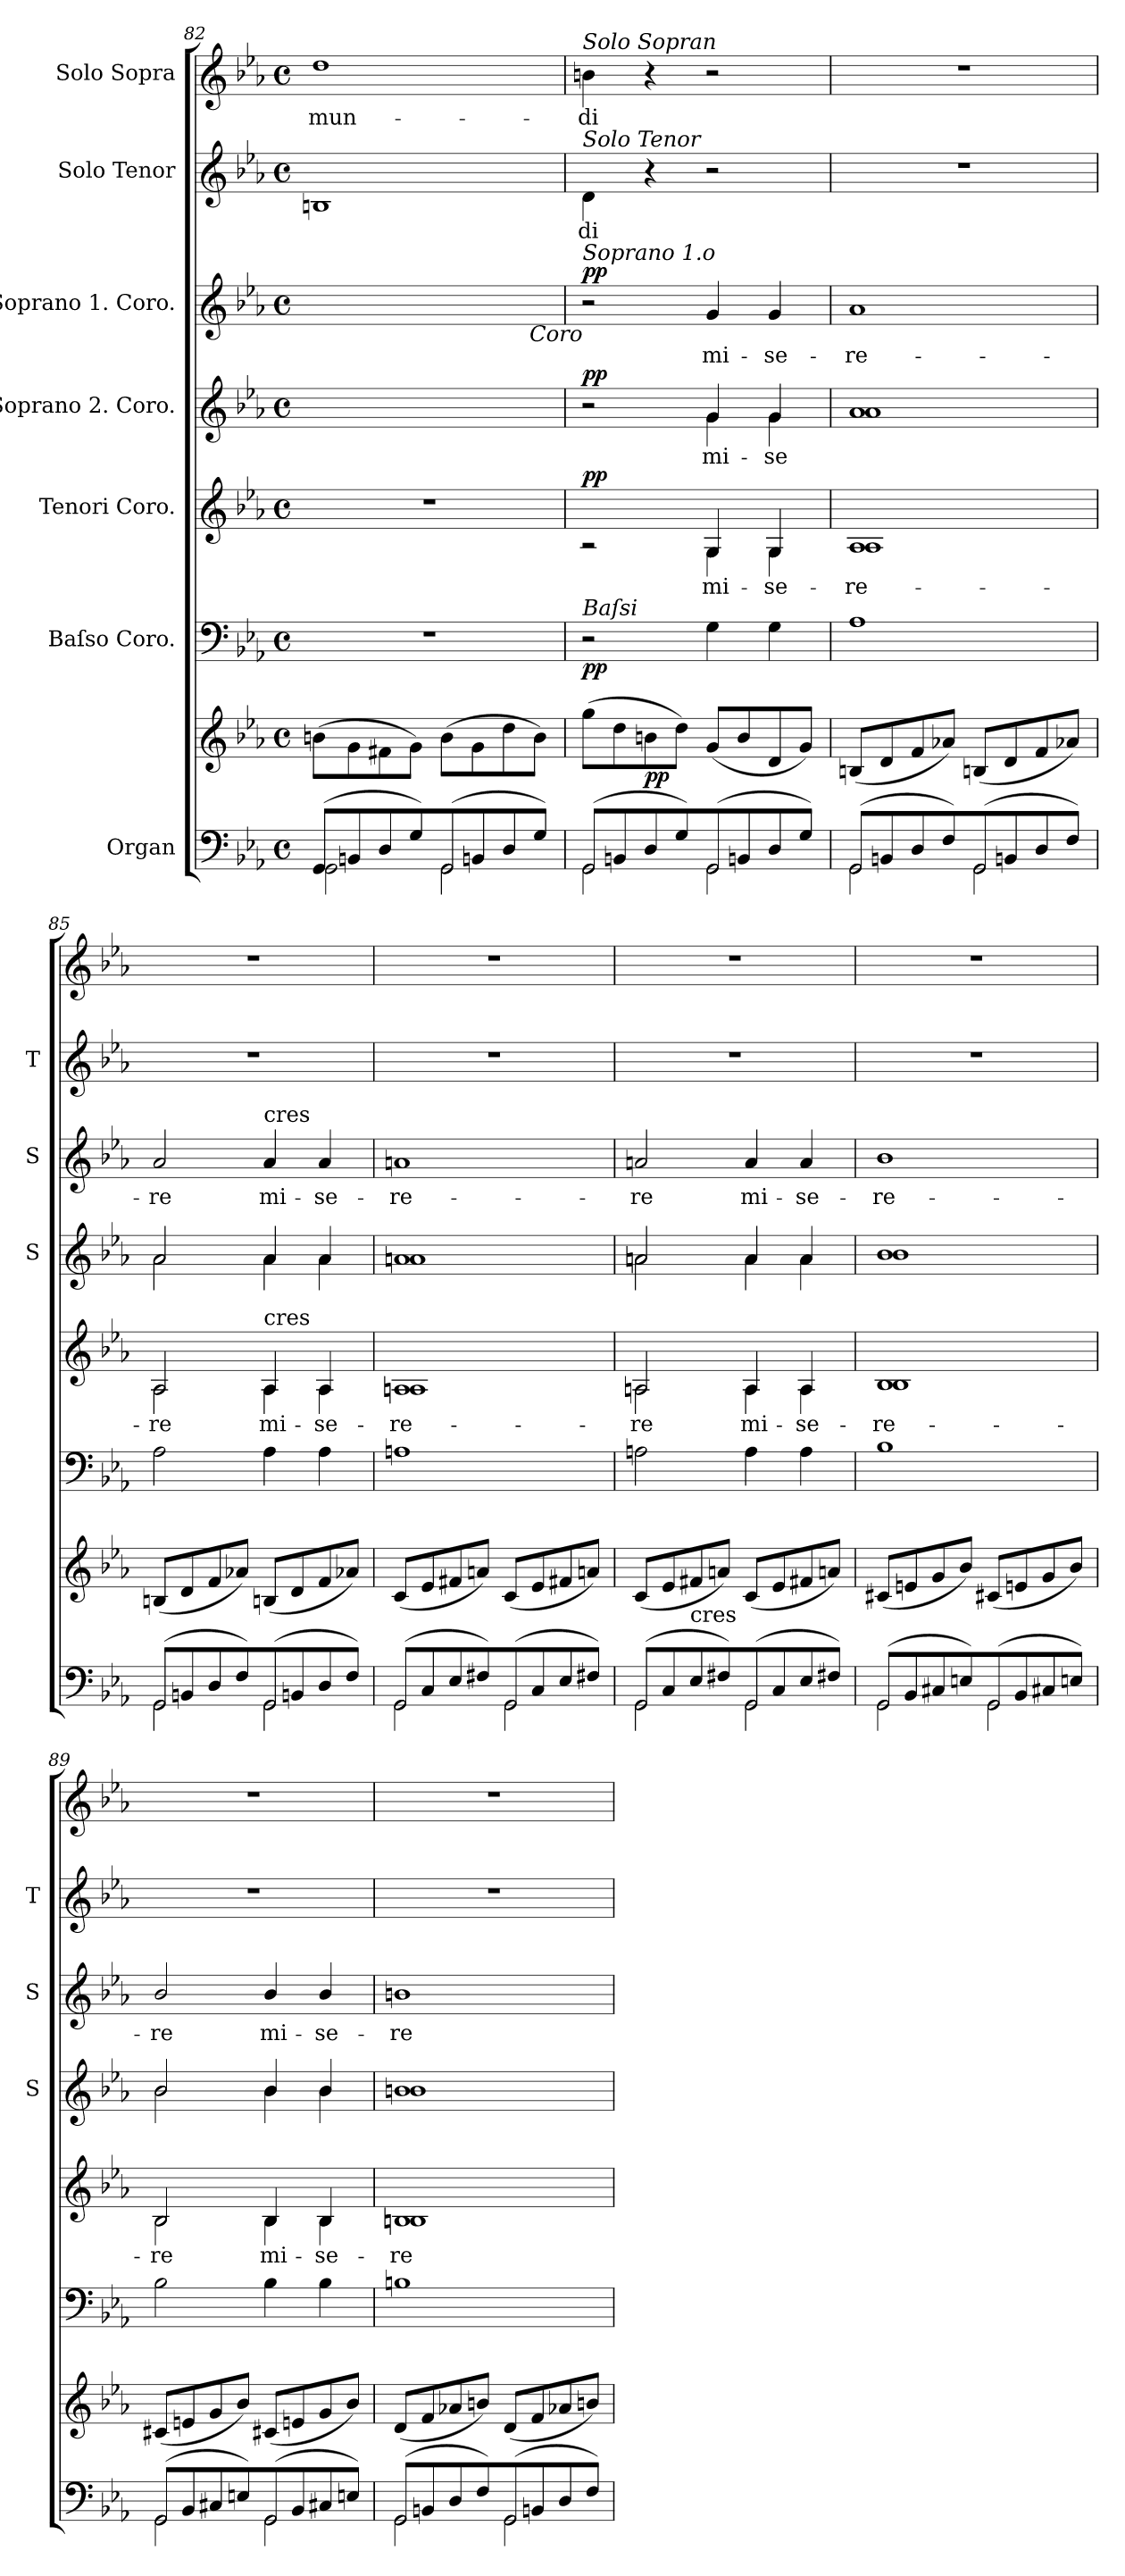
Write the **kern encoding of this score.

**kern	**kern	**dynam	**kern	**dynam	**kern	**text	**dynam	**kern	**text	**dynam	**kern	**text	**dynam	**kern	**text	**kern	**text
*part7	*part7	*part7	*part6	*part6	*part5	*part5	*part5	*part4	*part4	*part4	*part3	*part3	*part3	*part2	*part2	*part1	*part1
*staff8	*staff7	*staff7/8	*staff6	*staff6	*staff5	*staff5	*staff5	*staff4	*staff4	*staff4	*staff3	*staff3	*staff3	*staff2	*staff2	*staff1	*staff1
*I"Organ	*	*	*I"Baſso Coro.	*	*I"Tenori Coro.	*	*	*I"Soprano 2. Coro.	*	*	*I"Soprano 1. Coro.	*	*	*I"Solo Tenor	*	*I"Solo Sopra	*
*	*	*	*	*	*	*	*	*I'S	*	*	*I'S	*	*	*I'T	*	*	*
*clefF4	*clefG2	*	*clefF4	*	*clefG2	*	*	*clefG2	*	*	*clefG2	*	*	*clefG2	*	*clefG2	*
*k[b-e-a-]	*k[b-e-a-]	*	*k[b-e-a-]	*	*k[b-e-a-]	*	*	*k[b-e-a-]	*	*	*k[b-e-a-]	*	*	*k[b-e-a-]	*	*k[b-e-a-]	*
*M4/4	*M4/4	*	*M4/4	*	*M4/4	*	*	*M4/4	*	*	*M4/4	*	*	*M4/4	*	*M4/4	*
*met(c)	*met(c)	*	*met(c)	*	*met(c)	*	*	*met(c)	*	*	*met(c)	*	*	*met(c)	*	*met(c)	*
=82	=82	=82	=82	=82	=82	=82	=82	=82	=82	=82	=82	=82	=82	=82	=82	=82	=82
!LO:N:vis=2	!	!	!	!	!	!	!	!	!	!	!	!	!	!	!	!	!
*^	*	*	*	*	*	*	*	*	*	*	*	*	*	*	*	*	*
(<8GG/	2GG\	(>8bn\L	.	1r	.	1r	.	.	1ryy	.	.	1ryy	.	.	1Bn	.	1dd	mun-
8BBn/	.	8g\	.	.	.	.	.	.	.	.	.	.	.	.	.	.	.	.
8D/	.	8f#X\	.	.	.	.	.	.	.	.	.	.	.	.	.	.	.	.
8G/J)	.	8g\J)	.	.	.	.	.	.	.	.	.	.	.	.	.	.	.	.
!LO:N:vis=2	!	!	!	!	!	!	!	!	!	!	!	!	!	!	!	!	!	!
(<8GG/	2GG\	(>8b\L	.	.	.	.	.	.	.	.	.	.	.	.	.	.	.	.
8BBn/	.	8g\	.	.	.	.	.	.	.	.	.	.	.	.	.	.	.	.
8D/	.	8dd\	.	.	.	.	.	.	.	.	.	.	.	.	.	.	.	.
8G/J)	.	8b\J)	.	.	.	.	.	.	.	.	.	.	.	.	.	.	.	.
=83	=83	=83	=83	=83	=83	=83	=83	=83	=83	=83	=83	=83	=83	=83	=83	=83	=83	=83
!	!	!	!	!	!	!	!	!	!	!	!	!	!	!	!	!	!LO:TX:a:i:t=Solo Sopran	!
!	!	!	!	!	!	!	!	!	!	!	!	!	!	!	!LO:TX:a:i:t=Solo Tenor	!	!	!
!	!	!	!	!	!	!	!	!	!	!	!	!LO:TX:a:i:t=Soprano 1.o	!	!	!	!	!	!
!	!	!	!	!	!	!	!	!	!	!	!	!LO:TX:b:i:rj:t=Coro	!	!	!	!	!	!
!	!	!	!	!	!	!	!	!	!LO:TX:a:i:t=Soprano 2.o	!	!	!	!	!	!	!	!	!
!	!	!	!	!	!	!LO:TX:b:i:rj:t=Coro	!	!	!	!	!	!	!	!	!	!	!	!
!	!	!	!	!	!	!LO:TX:a:i:t=Tenori	!	!	!	!	!	!	!	!	!	!	!	!
!	!	!	!	!LO:TX:a:i:t=Baſsi	!	!	!	!	!	!	!	!	!	!	!	!	!	!
!LO:N:vis=2	!	!	!	!	!LO:DY:b	!	!	!LO:DY:b	!	!	!LO:DY:b	!	!	!LO:DY:b	!	!	!	!
*	*	*	*	*	*	*^	*	*	*^	*	*	*	*	*	*	*	*	*
(<8GG/	2GG\	(>8gg\L	.	2r	pp	2rA	2ryy	.	pp	2r	2ryy	.	pp	2r	.	pp	4d\	di	4bn\	-di
8BBn/	.	8dd\	.	.	.	.	.	.	.	.	.	.	.	.	.	.	.	.	.	.
!	!	!	!LO:DY:b	!	!	!	!	!	!	!	!	!	!	!	!	!	!	!	!	!
8D/	.	8bn\	pp	.	.	.	.	.	.	.	.	.	.	.	.	.	4r	.	4r	.
8G/J)	.	8dd\J)	.	.	.	.	.	.	.	.	.	.	.	.	.	.	.	.	.	.
!LO:N:vis=2	!	!	!	!	!	!	!	!	!	!	!	!	!	!	!	!	!	!	!	!
(<8GG/	2GG\	(<8g/L	.	4G\	.	4G/	4G\	mi-	.	4g/	4g\	mi-	.	4g/	mi-	.	2r	.	2r	.
8BBn/	.	8b/	.	.	.	.	.	.	.	.	.	.	.	.	.	.	.	.	.	.
8D/	.	8d/	.	4G\	.	4G/	4G\	-se-	.	4g/	4g\	-se	.	4g/	-se-	.	.	.	.	.
8G/J)	.	8g/J)	.	.	.	.	.	.	.	.	.	.	.	.	.	.	.	.	.	.
=84	=84	=84	=84	=84	=84	=84	=84	=84	=84	=84	=84	=84	=84	=84	=84	=84	=84	=84	=84	=84
!LO:N:vis=2	!	!	!	!	!	!	!	!	!	!	!	!	!	!	!	!	!	!	!	!
(<8GG/	2GG\	(<8Bn/L	.	1A-	.	1A-	1A-	-re-	.	1a-	1a-	.	.	1a-	-re-	.	1r	.	1r	.
8BBn/	.	8d/	.	.	.	.	.	.	.	.	.	.	.	.	.	.	.	.	.	.
8D/	.	8f/	.	.	.	.	.	.	.	.	.	.	.	.	.	.	.	.	.	.
8F/J)	.	8a-X/J)	.	.	.	.	.	.	.	.	.	.	.	.	.	.	.	.	.	.
!LO:N:vis=2	!	!	!	!	!	!	!	!	!	!	!	!	!	!	!	!	!	!	!	!
(<8GG/	2GG\	(<8Bn/L	.	.	.	.	.	.	.	.	.	.	.	.	.	.	.	.	.	.
8BBn/	.	8d/	.	.	.	.	.	.	.	.	.	.	.	.	.	.	.	.	.	.
8D/	.	8f/	.	.	.	.	.	.	.	.	.	.	.	.	.	.	.	.	.	.
8F/J)	.	8a-X/J)	.	.	.	.	.	.	.	.	.	.	.	.	.	.	.	.	.	.
=85	=85	=85	=85	=85	=85	=85	=85	=85	=85	=85	=85	=85	=85	=85	=85	=85	=85	=85	=85	=85
!LO:N:vis=2	!	!	!	!	!	!	!	!	!	!	!	!	!	!	!	!	!	!	!	!
(<8GG/	2GG\	(<8Bn/L	.	2A-\	.	2A-/	2A-\	-re	.	2a-/	2a-\	.	.	2a-/	-re	.	1r	.	1r	.
8BBn/	.	8d/	.	.	.	.	.	.	.	.	.	.	.	.	.	.	.	.	.	.
8D/	.	8f/	.	.	.	.	.	.	.	.	.	.	.	.	.	.	.	.	.	.
8F/J)	.	8a-X/J)	.	.	.	.	.	.	.	.	.	.	.	.	.	.	.	.	.	.
!	!	!	!	!	!	!	!	!	!	!	!	!	!	!LO:TX:a:t=cres	!	!	!	!	!	!
!	!	!	!	!	!	!LO:TX:a:t=cres	!	!	!	!	!	!	!	!	!	!	!	!	!	!
!LO:N:vis=2	!	!	!	!	!	!	!	!	!	!	!	!	!	!	!	!	!	!	!	!
(<8GG/	2GG\	(<8Bn/L	.	4A-\	.	4A-/	4A-\	mi-	.	4a-/	4a-\	.	.	4a-/	mi-	.	.	.	.	.
8BBn/	.	8d/	.	.	.	.	.	.	.	.	.	.	.	.	.	.	.	.	.	.
8D/	.	8f/	.	4A-\	.	4A-/	4A-\	-se-	.	4a-/	4a-\	.	.	4a-/	-se-	.	.	.	.	.
8F/J)	.	8a-X/J)	.	.	.	.	.	.	.	.	.	.	.	.	.	.	.	.	.	.
=86	=86	=86	=86	=86	=86	=86	=86	=86	=86	=86	=86	=86	=86	=86	=86	=86	=86	=86	=86	=86
!LO:N:vis=2	!	!	!	!	!	!	!	!	!	!	!	!	!	!	!	!	!	!	!	!
(<8GG/	2GG\	(<8c/L	.	1An	.	1An	1An	-re-	.	1an	1an	.	.	1an	-re-	.	1r	.	1r	.
8C/	.	8e-/	.	.	.	.	.	.	.	.	.	.	.	.	.	.	.	.	.	.
8E-/	.	8f#X/	.	.	.	.	.	.	.	.	.	.	.	.	.	.	.	.	.	.
8F#X/J)	.	8an/J)	.	.	.	.	.	.	.	.	.	.	.	.	.	.	.	.	.	.
!LO:N:vis=2	!	!	!	!	!	!	!	!	!	!	!	!	!	!	!	!	!	!	!	!
(<8GG/	2GG\	(<8c/L	.	.	.	.	.	.	.	.	.	.	.	.	.	.	.	.	.	.
8C/	.	8e-/	.	.	.	.	.	.	.	.	.	.	.	.	.	.	.	.	.	.
8E-/	.	8f#X/	.	.	.	.	.	.	.	.	.	.	.	.	.	.	.	.	.	.
8F#X/J)	.	8an/J)	.	.	.	.	.	.	.	.	.	.	.	.	.	.	.	.	.	.
=87	=87	=87	=87	=87	=87	=87	=87	=87	=87	=87	=87	=87	=87	=87	=87	=87	=87	=87	=87	=87
!LO:N:vis=2	!	!	!	!	!	!	!	!	!	!	!	!	!	!	!	!	!	!	!	!
(<8GG/	2GG\	(<8c/L	.	2An\	.	2An/	2An\	-re	.	2an/	2an\	.	.	2an/	-re	.	1r	.	1r	.
8C/	.	8e-/	.	.	.	.	.	.	.	.	.	.	.	.	.	.	.	.	.	.
!	!	!LO:TX:b:t=cres	!	!	!	!	!	!	!	!	!	!	!	!	!	!	!	!	!	!
8E-/	.	8f#X/	.	.	.	.	.	.	.	.	.	.	.	.	.	.	.	.	.	.
8F#X/J)	.	8an/J)	.	.	.	.	.	.	.	.	.	.	.	.	.	.	.	.	.	.
!LO:N:vis=2	!	!	!	!	!	!	!	!	!	!	!	!	!	!	!	!	!	!	!	!
(<8GG/	2GG\	(<8c/L	.	4A\	.	4A/	4A\	mi-	.	4a/	4a\	.	.	4a/	mi-	.	.	.	.	.
8C/	.	8e-/	.	.	.	.	.	.	.	.	.	.	.	.	.	.	.	.	.	.
8E-/	.	8f#X/	.	4A\	.	4A/	4A\	-se-	.	4a/	4a\	.	.	4a/	-se-	.	.	.	.	.
8F#X/J)	.	8an/J)	.	.	.	.	.	.	.	.	.	.	.	.	.	.	.	.	.	.
=88	=88	=88	=88	=88	=88	=88	=88	=88	=88	=88	=88	=88	=88	=88	=88	=88	=88	=88	=88	=88
!LO:N:vis=2	!	!	!	!	!	!	!	!	!	!	!	!	!	!	!	!	!	!	!	!
(<8GG/	2GG\	(<8c#X/L	.	1B-	.	1B-	1B-	-re-	.	1b-	1b-	.	.	1b-	-re-	.	1r	.	1r	.
8BB-/	.	8en/	.	.	.	.	.	.	.	.	.	.	.	.	.	.	.	.	.	.
8C#X/	.	8g/	.	.	.	.	.	.	.	.	.	.	.	.	.	.	.	.	.	.
8En/J)	.	8b-/J)	.	.	.	.	.	.	.	.	.	.	.	.	.	.	.	.	.	.
!LO:N:vis=2	!	!	!	!	!	!	!	!	!	!	!	!	!	!	!	!	!	!	!	!
(<8GG/	2GG\	(<8c#X/L	.	.	.	.	.	.	.	.	.	.	.	.	.	.	.	.	.	.
8BB-/	.	8en/	.	.	.	.	.	.	.	.	.	.	.	.	.	.	.	.	.	.
8C#X/	.	8g/	.	.	.	.	.	.	.	.	.	.	.	.	.	.	.	.	.	.
8En/J)	.	8b-/J)	.	.	.	.	.	.	.	.	.	.	.	.	.	.	.	.	.	.
=89	=89	=89	=89	=89	=89	=89	=89	=89	=89	=89	=89	=89	=89	=89	=89	=89	=89	=89	=89	=89
!LO:N:vis=2	!	!	!	!	!	!	!	!	!	!	!	!	!	!	!	!	!	!	!	!
(<8GG/	2GG\	(<8c#X/L	.	2B-\	.	2B-/	2B-\	-re	.	2b-/	2b-\	.	.	2b-/	-re	.	1r	.	1r	.
8BB-/	.	8en/	.	.	.	.	.	.	.	.	.	.	.	.	.	.	.	.	.	.
8C#X/	.	8g/	.	.	.	.	.	.	.	.	.	.	.	.	.	.	.	.	.	.
8En/J)	.	8b-/J)	.	.	.	.	.	.	.	.	.	.	.	.	.	.	.	.	.	.
!LO:N:vis=2	!	!	!	!	!	!	!	!	!	!	!	!	!	!	!	!	!	!	!	!
(<8GG/	2GG\	(<8c#X/L	.	4B-\	.	4B-/	4B-\	mi-	.	4b-/	4b-\	.	.	4b-/	mi-	.	.	.	.	.
8BB-/	.	8en/	.	.	.	.	.	.	.	.	.	.	.	.	.	.	.	.	.	.
8C#X/	.	8g/	.	4B-\	.	4B-/	4B-\	-se-	.	4b-/	4b-\	.	.	4b-/	-se-	.	.	.	.	.
8En/J)	.	8b-/J)	.	.	.	.	.	.	.	.	.	.	.	.	.	.	.	.	.	.
=90	=90	=90	=90	=90	=90	=90	=90	=90	=90	=90	=90	=90	=90	=90	=90	=90	=90	=90	=90	=90
!LO:N:vis=2	!	!	!	!	!	!	!	!	!	!	!	!	!	!	!	!	!	!	!	!
(<8GG/	2GG\	(<8d/L	.	1Bn	.	1Bn	1Bn	-re-	.	1bn	1b	.	.	1bn	-re-	.	1r	.	1r	.
8BBn/	.	8f/	.	.	.	.	.	.	.	.	.	.	.	.	.	.	.	.	.	.
8D/	.	8a-X/	.	.	.	.	.	.	.	.	.	.	.	.	.	.	.	.	.	.
8F/J)	.	8bn/J)	.	.	.	.	.	.	.	.	.	.	.	.	.	.	.	.	.	.
!LO:N:vis=2	!	!	!	!	!	!	!	!	!	!	!	!	!	!	!	!	!	!	!	!
(<8GG/	2GG\	(<8d/L	.	.	.	.	.	.	.	.	.	.	.	.	.	.	.	.	.	.
8BBn/	.	8f/	.	.	.	.	.	.	.	.	.	.	.	.	.	.	.	.	.	.
8D/	.	8a-X/	.	.	.	.	.	.	.	.	.	.	.	.	.	.	.	.	.	.
8F/J)	.	8bn/J)	.	.	.	.	.	.	.	.	.	.	.	.	.	.	.	.	.	.
*	*	*	*	*	*	*v	*v	*	*	*	*	*	*	*	*	*	*	*	*	*
*v	*v	*	*	*	*	*	*	*	*v	*v	*	*	*	*	*	*	*	*	*
=	=	=	=	=	=	=	=	=	=	=	=	=	=	=	=	=	=
*-	*-	*-	*-	*-	*-	*-	*-	*-	*-	*-	*-	*-	*-	*-	*-	*-	*-
